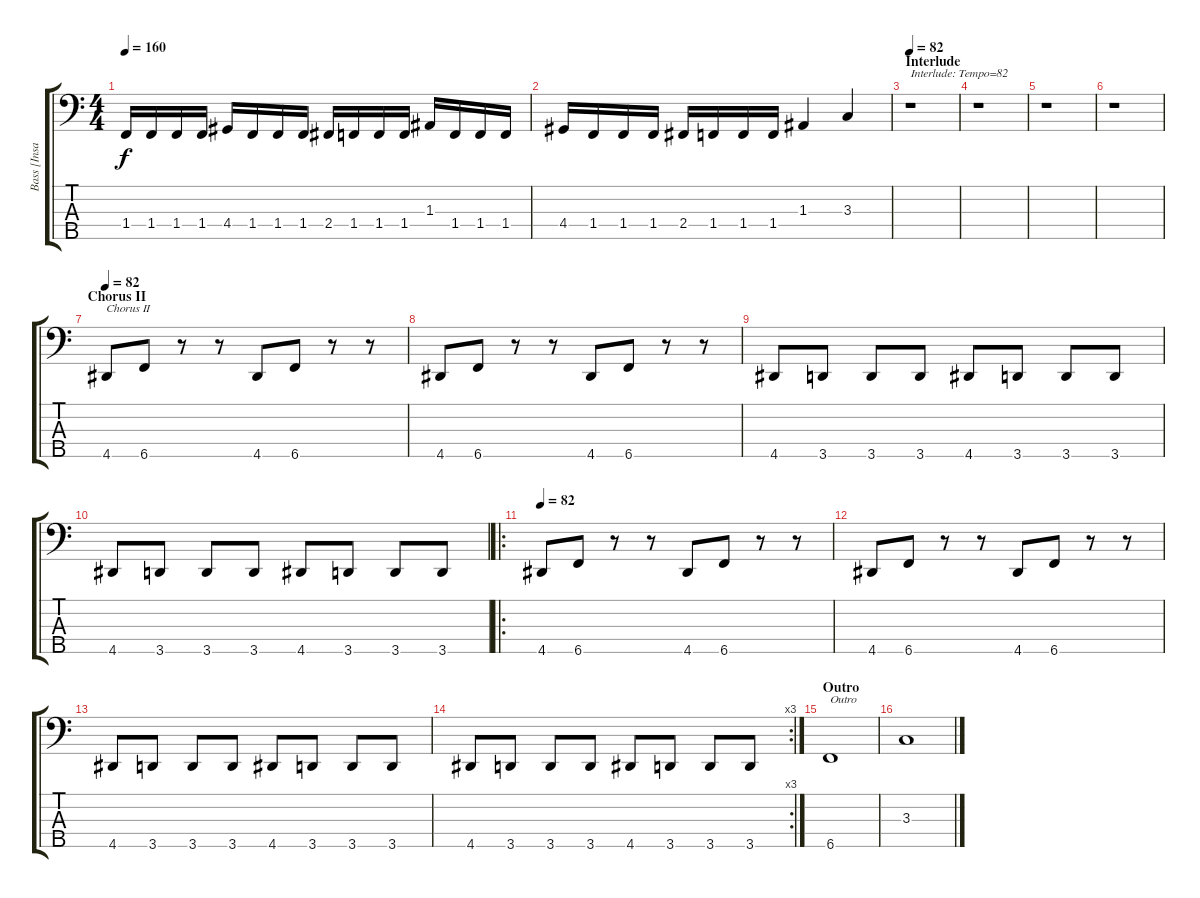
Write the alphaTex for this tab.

\track ("Bass [Insahn]" "Bass [Insa") {instrument electricbasspick}
\staff {score tabs}
\tuning (G2 D2 A1 E1 B0) {hide}
\ts (4 4)
\tempo 160
\clef f4
\ks c
1.4.16{dy f} 1.4.16 1.4.16 1.4.16 4.4.16 1.4.16 1.4.16 1.4.16 2.4.16 1.4.16 1.4.16 1.4.16 1.3.16 1.4.16 1.4.16 1.4.16 |
4.4.16 1.4.16 1.4.16 1.4.16 2.4.16 1.4.16 1.4.16 1.4.16 1.3.4 3.3.4 |
\section ("" "Interlude")
\tempo 82
r.1{txt "Interlude: Tempo=82"} |
r.1 |
r.1 |
r.1 |
\section ("" "Chorus II")
\tempo 82
4.5.8{txt "Chorus II"} 6.5.8 r.8 r.8 4.5.8 6.5.8 r.8 r.8 |
4.5.8 6.5.8 r.8 r.8 4.5.8 6.5.8 r.8 r.8 |
4.5.8 3.5.8 3.5.8 3.5.8 4.5.8 3.5.8 3.5.8 3.5.8 |
4.5.8 3.5.8 3.5.8 3.5.8 4.5.8 3.5.8 3.5.8 3.5.8 |
\ro
\tempo 82
4.5.8 6.5.8 r.8 r.8 4.5.8 6.5.8 r.8 r.8 |
4.5.8 6.5.8 r.8 r.8 4.5.8 6.5.8 r.8 r.8 |
4.5.8 3.5.8 3.5.8 3.5.8 4.5.8 3.5.8 3.5.8 3.5.8 |
\rc 3
4.5.8 3.5.8 3.5.8 3.5.8 4.5.8 3.5.8 3.5.8 3.5.8 |
\section ("" "Outro")
6.5.1{txt "Outro"} |
3.3.1
